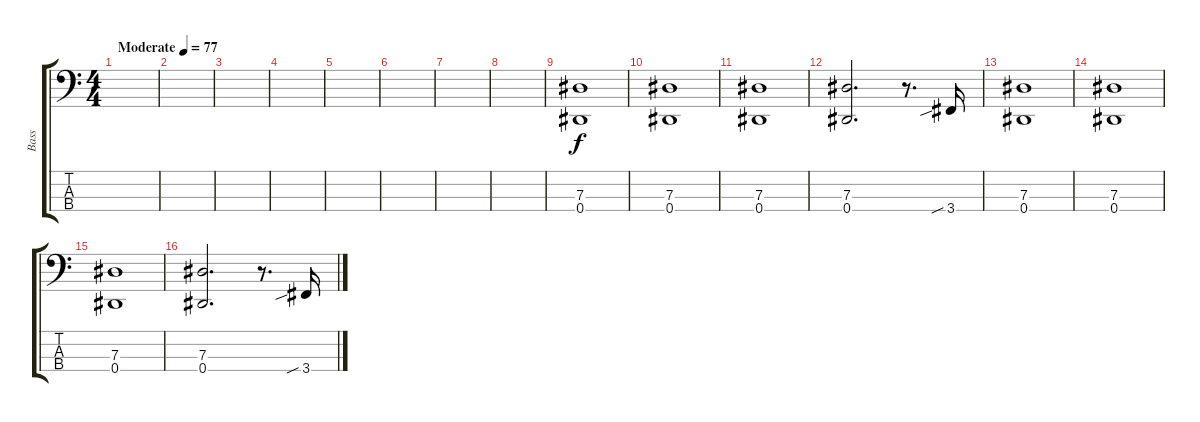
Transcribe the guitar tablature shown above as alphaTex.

\track ("Bass" "Bass") {instrument electricbassfinger}
\staff {score tabs}
\tuning (Gb2 Db2 Ab1 Eb1) {hide}
\ts (4 4)
\tempo (77 "Moderate")
\clef f4
\ks c
|
|
|
|
|
|
|
|
(7.3 0.4).1 |
(7.3 0.4).1 |
(7.3 0.4).1 |
(7.3 0.4).2{d} r.8{d} 3.4{sib}.16 |
(7.3 0.4).1 |
(7.3 0.4).1 |
(7.3 0.4).1 |
(7.3 0.4).2{d} r.8{d} 3.4{sib}.16
